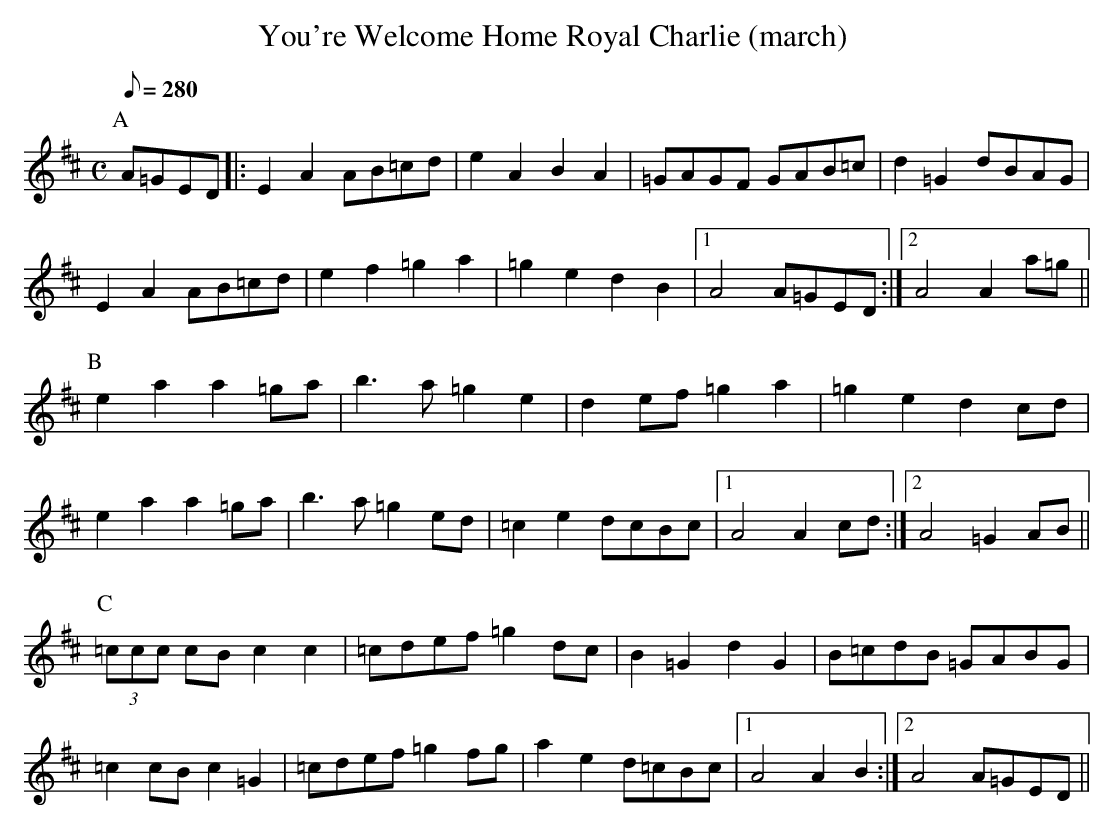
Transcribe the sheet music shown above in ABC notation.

X:1
T:You're Welcome Home Royal Charlie (march) % nf<bb
L:1/8
M:C
Q:280
K:Amix
P:A
A=GED|:E2A2 AB=cd|e2A2B2A2|=GAGF GAB=c|d2=G2 dBAG|
E2A2 AB=cd|e2f2=g2a2|=g2e2d2B2|1 A4 A=GED:|2 A4A2 a=g||
P:B
e2a2a2 =ga|b3a =g2e2|d2ef =g2a2|=g2e2d2 cd|
e2a2a2 =ga|b3a =g2ed|=c2e2 dcBc|1 A4A2 cd:|2 A4 =G2AB||
P:C
(3=ccc cB c2c2|=cdef =g2dc|B2=G2d2G2|B=cdB =GABG|
=c2cB c2=G2|=cdef =g2fg|a2e2 d=cBc|1 A4A2B2:|2 A4 A=GED||
